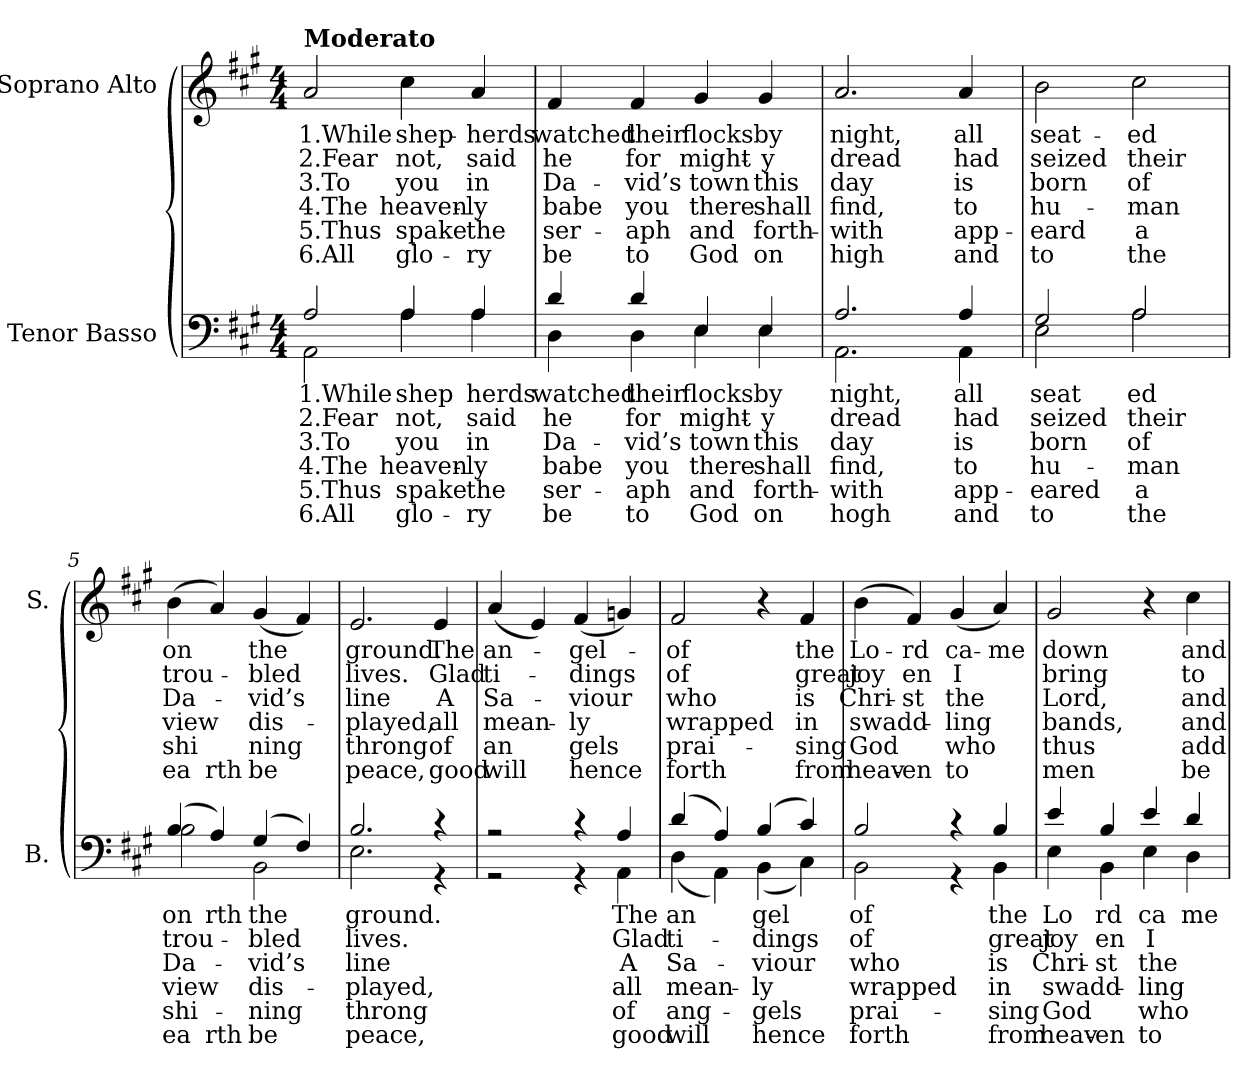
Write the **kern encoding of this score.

**kern	**text	**text	**text	**text	**text	**text	**kern	**text	**text	**text	**text	**text	**text
*part2	*part2	*part2	*part2	*part2	*part2	*part2	*part1	*part1	*part1	*part1	*part1	*part1	*part1
*staff2	*staff2	*staff2	*staff2	*staff2	*staff2	*staff2	*staff1	*staff1	*staff1	*staff1	*staff1	*staff1	*staff1
*I"Tenor Basso	*	*	*	*	*	*	*I"Soprano Alto	*	*	*	*	*	*
*I'B.	*	*	*	*	*	*	*I'S.	*	*	*	*	*	*
*clefF4	*	*	*	*	*	*	*clefG2	*	*	*	*	*	*
*k[f#c#g#]	*	*	*	*	*	*	*k[f#c#g#]	*	*	*	*	*	*
*A:	*	*	*	*	*	*	*A:	*	*	*	*	*	*
*M4/4	*	*	*	*	*	*	*M4/4	*	*	*	*	*	*
*MM140	*	*	*	*	*	*	*MM140	*	*	*	*	*	*
=1	=1	=1	=1	=1	=1	=1	=1	=1	=1	=1	=1	=1	=1
!	!	!	!	!	!	!	!LO:TX:a:B:t=Moderato	!	!	!	!	!	!
!	!LO:LY:b	!LO:LY:b	!LO:LY:b	!LO:LY:b	!LO:LY:b	!LO:LY:b	!	!LO:LY:b	!LO:LY:b	!LO:LY:b	!LO:LY:b	!LO:LY:b	!LO:LY:b
*^	*	*	*	*	*	*	*	*	*	*	*	*	*
2A/	2AA\	1.While	2.Fear	3.To	4.The	5.Thus	6.All	2a/	1.While	2.Fear	3.To	4.The	5.Thus	6.All
!	!	!LO:LY:b	!LO:LY:b	!LO:LY:b	!LO:LY:b	!LO:LY:b	!LO:LY:b	!	!LO:LY:b	!LO:LY:b	!LO:LY:b	!LO:LY:b	!LO:LY:b	!LO:LY:b
4A/	4A\	shep	not,	you	heaven-	spake	glo-	4cc#\	shep-	not,	you	heaven-	spake	glo-
!	!	!LO:LY:b	!LO:LY:b	!LO:LY:b	!LO:LY:b	!LO:LY:b	!LO:LY:b	!	!LO:LY:b	!LO:LY:b	!LO:LY:b	!LO:LY:b	!LO:LY:b	!LO:LY:b
4A/	4A\	herds	said	in	-ly	the	-ry	4a/	-herds	said	in	-ly	the	-ry
=2	=2	=2	=2	=2	=2	=2	=2	=2	=2	=2	=2	=2	=2	=2
!	!	!LO:LY:b	!LO:LY:b	!LO:LY:b	!LO:LY:b	!LO:LY:b	!LO:LY:b	!	!LO:LY:b	!LO:LY:b	!LO:LY:b	!LO:LY:b	!LO:LY:b	!LO:LY:b
4d/	4D\	watched	he	Da-	babe	ser-	be	4f#/	watched	he	Da-	babe	ser-	be
!	!	!LO:LY:b	!LO:LY:b	!LO:LY:b	!LO:LY:b	!LO:LY:b	!LO:LY:b	!	!LO:LY:b	!LO:LY:b	!LO:LY:b	!LO:LY:b	!LO:LY:b	!LO:LY:b
4d/	4D\	their	for	-vid’s	you	-aph	to	4f#/	their	for	-vid’s	you	-aph	to
!	!	!LO:LY:b	!LO:LY:b	!LO:LY:b	!LO:LY:b	!LO:LY:b	!LO:LY:b	!	!LO:LY:b	!LO:LY:b	!LO:LY:b	!LO:LY:b	!LO:LY:b	!LO:LY:b
4E/	4E\	flocks	might-	town	there	and	God	4g#/	flocks	might-	town	there	and	God
!	!	!LO:LY:b	!LO:LY:b	!LO:LY:b	!LO:LY:b	!LO:LY:b	!LO:LY:b	!	!LO:LY:b	!LO:LY:b	!LO:LY:b	!LO:LY:b	!LO:LY:b	!LO:LY:b
4E/	4E\	by	-y	this	shall	forth-	on	4g#/	by	-y	this	shall	forth-	on
=3	=3	=3	=3	=3	=3	=3	=3	=3	=3	=3	=3	=3	=3	=3
!	!	!LO:LY:b	!LO:LY:b	!LO:LY:b	!LO:LY:b	!LO:LY:b	!LO:LY:b	!	!LO:LY:b	!LO:LY:b	!LO:LY:b	!LO:LY:b	!LO:LY:b	!LO:LY:b
2.A/	2.AA\	night,	dread	day	find,	-with	hogh	2.a/	night,	dread	day	find,	-with	high
!	!	!LO:LY:b	!LO:LY:b	!LO:LY:b	!LO:LY:b	!LO:LY:b	!LO:LY:b	!	!LO:LY:b	!LO:LY:b	!LO:LY:b	!LO:LY:b	!LO:LY:b	!LO:LY:b
4A/	4AA\	all	had	is	to	app-	and	4a/	all	had	is	to	app-	and
=4	=4	=4	=4	=4	=4	=4	=4	=4	=4	=4	=4	=4	=4	=4
!	!	!LO:LY:b	!LO:LY:b	!LO:LY:b	!LO:LY:b	!LO:LY:b	!LO:LY:b	!	!LO:LY:b	!LO:LY:b	!LO:LY:b	!LO:LY:b	!LO:LY:b	!LO:LY:b
2G#/	2E\	seat	seized	born	hu-	-eared	to	2b\	seat-	seized	born	hu-	-eard	to
!	!	!LO:LY:b	!LO:LY:b	!LO:LY:b	!LO:LY:b	!LO:LY:b	!LO:LY:b	!	!LO:LY:b	!LO:LY:b	!LO:LY:b	!LO:LY:b	!LO:LY:b	!LO:LY:b
2A/	2A\	ed	their	of	-man	a	the	2cc#\	-ed	their	of	-man	a	the
=5	=5	=5	=5	=5	=5	=5	=5	=5	=5	=5	=5	=5	=5	=5
!	!	!LO:LY:b	!LO:LY:b	!LO:LY:b	!LO:LY:b	!LO:LY:b	!LO:LY:b	!	!LO:LY:b	!LO:LY:b	!LO:LY:b	!LO:LY:b	!LO:LY:b	!LO:LY:b
(4B/	2B\	on	trou-	Da-	view	shi-	ea	(4b\	on	trou-	Da-	view	shi	ea
!	!	!LO:LY:b	!	!	!	!	!LO:LY:b	!	!	!	!	!	!	!LO:LY:b
4A/)	.	rth	.	.	.	.	-rth	4a/)	.	.	.	.	.	-rth
!	!	!LO:LY:b	!LO:LY:b	!LO:LY:b	!LO:LY:b	!LO:LY:b	!LO:LY:b	!	!LO:LY:b	!LO:LY:b	!LO:LY:b	!LO:LY:b	!LO:LY:b	!LO:LY:b
(4G#/	2BB\	the	-bled	-vid’s	dis-	-ning	-be	(4g#/	the	-bled	-vid’s	dis-	ning	-be
4F#/)	.	.	.	.	.	.	.	4f#/)	.	.	.	.	.	.
!!LO:LB:g=z
=6	=6	=6	=6	=6	=6	=6	=6	=6	=6	=6	=6	=6	=6	=6
!	!	!LO:LY:b	!LO:LY:b	!LO:LY:b	!LO:LY:b	!LO:LY:b	!LO:LY:b	!	!LO:LY:b	!LO:LY:b	!LO:LY:b	!LO:LY:b	!LO:LY:b	!LO:LY:b
2.B/	2.E\	ground.	lives.	line	-played,	throng	peace,	2.e/	ground.	lives.	line	-played,	throng	peace,
!	!	!	!	!	!	!	!	!	!LO:LY:b	!LO:LY:b	!LO:LY:b	!LO:LY:b	!LO:LY:b	!LO:LY:b
4r	4r	.	.	.	.	.	.	4e/	The	Glad	A	all	of	good
=7	=7	=7	=7	=7	=7	=7	=7	=7	=7	=7	=7	=7	=7	=7
!	!	!	!	!	!	!	!	!	!LO:LY:b	!LO:LY:b	!LO:LY:b	!LO:LY:b	!LO:LY:b	!LO:LY:b
2r	2r	.	.	.	.	.	.	(4a/	an-	ti-	Sa-	mean-	an	will
.	.	.	.	.	.	.	.	4e/)	.	.	.	.	.	.
!	!	!	!	!	!	!	!	!	!LO:LY:b	!LO:LY:b	!LO:LY:b	!LO:LY:b	!LO:LY:b	!LO:LY:b
4r	4r	.	.	.	.	.	.	(4f#/	-gel-	-dings	-viour	-ly	gels	hence
!	!	!LO:LY:b	!LO:LY:b	!LO:LY:b	!LO:LY:b	!LO:LY:b	!LO:LY:b	!	!	!	!	!	!	!
4A/	4AA\	The	Glad	A	all	of	good	4gn/)	.	.	.	.	.	.
=8	=8	=8	=8	=8	=8	=8	=8	=8	=8	=8	=8	=8	=8	=8
!	!	!LO:LY:b	!LO:LY:b	!LO:LY:b	!LO:LY:b	!LO:LY:b	!LO:LY:b	!	!LO:LY:b	!LO:LY:b	!LO:LY:b	!LO:LY:b	!LO:LY:b	!LO:LY:b
(4d/	(4D\	an	ti-	Sa-	mean-	ang-	will	2f#/	-of	of	who	wrapped	prai-	forth
4A/)	4AA\)	.	.	.	.	.	.	.	.	.	.	.	.	.
!	!	!LO:LY:b	!LO:LY:b	!LO:LY:b	!LO:LY:b	!LO:LY:b	!LO:LY:b	!	!	!	!	!	!	!
(4B/	(4BB\	gel	-dings	-viour	-ly	-gels	hence	4r	.	.	.	.	.	.
!	!	!	!	!	!	!	!	!	!LO:LY:b	!LO:LY:b	!LO:LY:b	!LO:LY:b	!LO:LY:b	!LO:LY:b
4c#/)	4C#\)	.	.	.	.	.	.	4f#/	the	great	is	in	-sing	from
=9	=9	=9	=9	=9	=9	=9	=9	=9	=9	=9	=9	=9	=9	=9
!	!	!LO:LY:b	!LO:LY:b	!LO:LY:b	!LO:LY:b	!LO:LY:b	!LO:LY:b	!	!LO:LY:b	!LO:LY:b	!LO:LY:b	!LO:LY:b	!LO:LY:b	!LO:LY:b
2B/	2BB\	of	of	who	wrapped	prai-	forth	(4b\	Lo-	joy	Chri-	swadd-	God	heav-
!	!	!	!	!	!	!	!	!	!LO:LY:b	!LO:LY:b	!LO:LY:b	!	!	!LO:LY:b
.	.	.	.	.	.	.	.	4f#/)	-rd	en	-st	.	.	-en
!	!	!	!	!	!	!	!	!	!LO:LY:b	!LO:LY:b	!LO:LY:b	!LO:LY:b	!LO:LY:b	!LO:LY:b
4r	4r	.	.	.	.	.	.	(4g#/	ca-	I	the	-ling	who	-to
!	!	!LO:LY:b	!LO:LY:b	!LO:LY:b	!LO:LY:b	!LO:LY:b	!LO:LY:b	!	!LO:LY:b	!	!	!	!	!
4B/	4BB\	the	great	is	in	-sing	from	4a/)	-me	.	.	.	.	.
=10	=10	=10	=10	=10	=10	=10	=10	=10	=10	=10	=10	=10	=10	=10
!	!	!LO:LY:b	!LO:LY:b	!LO:LY:b	!LO:LY:b	!LO:LY:b	!LO:LY:b	!	!LO:LY:b	!LO:LY:b	!LO:LY:b	!LO:LY:b	!LO:LY:b	!LO:LY:b
4e/	4E\	Lo	joy	Chri-	swadd-	God	heav-	2g#/	down	bring	Lord,	bands,	thus	men
!	!	!LO:LY:b	!LO:LY:b	!LO:LY:b	!	!	!LO:LY:b	!	!	!	!	!	!	!
4B/	4BB\	rd	en	-st	.	.	-en	.	.	.	.	.	.	.
!	!	!LO:LY:b	!LO:LY:b	!LO:LY:b	!LO:LY:b	!LO:LY:b	!LO:LY:b	!	!	!	!	!	!	!
4e/	4E\	ca	I	the	-ling	who	-to	4r	.	.	.	.	.	.
!	!	!LO:LY:b	!	!	!	!	!	!	!LO:LY:b	!LO:LY:b	!LO:LY:b	!LO:LY:b	!LO:LY:b	!LO:LY:b
4d/	4D\	me	.	.	.	.	.	4cc#\	and	to	and	and	add-	be-
*v	*v	*	*	*	*	*	*	*	*	*	*	*	*	*
=	=	=	=	=	=	=	=	=	=	=	=	=	=
*-	*-	*-	*-	*-	*-	*-	*-	*-	*-	*-	*-	*-	*-
